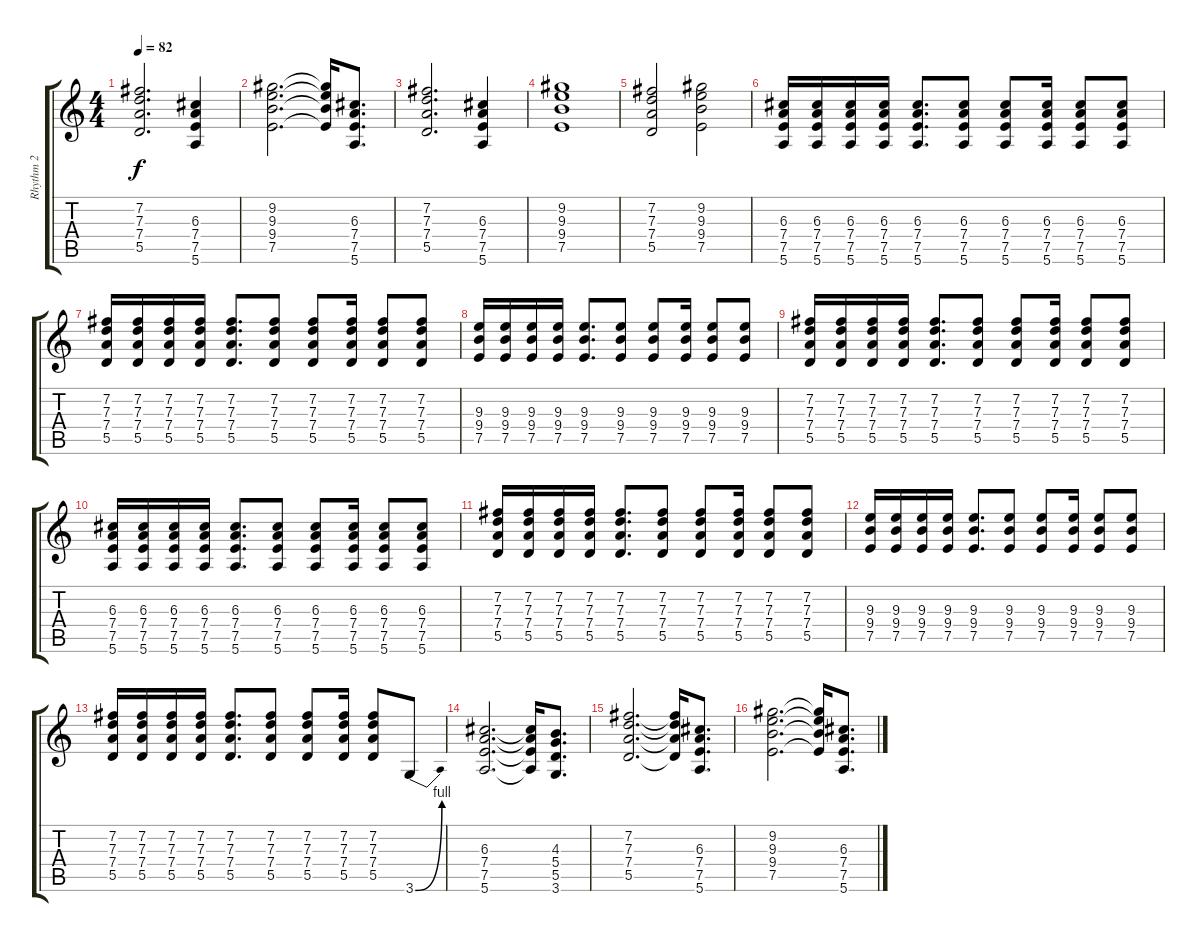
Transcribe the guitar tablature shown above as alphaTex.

\track ("Rhythm 2" "Rhythm 2") {instrument distortionguitar}
\staff {score tabs}
\tuning (E4 B3 G3 D3 A2 E2) {hide}
\ts (4 4)
\tempo 82
\clef g2
\ks c
(7.2 7.3 7.4 5.5).2{d dy f} (6.3 7.4 7.5 5.6).4 |
(9.2 9.3 9.4 7.5).2{d} (9.2{t} 9.3{t} 9.4{t} 7.5{t}).16 (6.3 7.4 7.5 5.6).8{d} |
(7.2 7.3 7.4 5.5).2{d} (6.3 7.4 7.5 5.6).4 |
(9.2 9.3 9.4 7.5).1 |
(7.2 7.3 7.4 5.5).2 (9.2 9.3 9.4 7.5).2 |
(6.3 7.4 7.5 5.6).16 (6.3 7.4 7.5 5.6).16 (6.3 7.4 7.5 5.6).16 (6.3 7.4 7.5 5.6).16 (6.3 7.4 7.5 5.6).8{d} (6.3 7.4 7.5 5.6).8 (6.3 7.4 7.5 5.6).8 (6.3 7.4 7.5 5.6).16 (6.3 7.4 7.5 5.6).8 (6.3 7.4 7.5 5.6).8 |
(7.2 7.3 7.4 5.5).16 (7.2 7.3 7.4 5.5).16 (7.2 7.3 7.4 5.5).16 (7.2 7.3 7.4 5.5).16 (7.2 7.3 7.4 5.5).8{d} (7.2 7.3 7.4 5.5).8 (7.2 7.3 7.4 5.5).8 (7.2 7.3 7.4 5.5).16 (7.2 7.3 7.4 5.5).8 (7.2 7.3 7.4 5.5).8 |
(9.3 9.4 7.5).16 (9.3 9.4 7.5).16 (9.3 9.4 7.5).16 (9.3 9.4 7.5).16 (9.3 9.4 7.5).8{d} (9.3 9.4 7.5).8 (9.3 9.4 7.5).8 (9.3 9.4 7.5).16 (9.3 9.4 7.5).8 (9.3 9.4 7.5).8 |
(7.2 7.3 7.4 5.5).16 (7.2 7.3 7.4 5.5).16 (7.2 7.3 7.4 5.5).16 (7.2 7.3 7.4 5.5).16 (7.2 7.3 7.4 5.5).8{d} (7.2 7.3 7.4 5.5).8 (7.2 7.3 7.4 5.5).8 (7.2 7.3 7.4 5.5).16 (7.2 7.3 7.4 5.5).8 (7.2 7.3 7.4 5.5).8 |
(6.3 7.4 7.5 5.6).16 (6.3 7.4 7.5 5.6).16 (6.3 7.4 7.5 5.6).16 (6.3 7.4 7.5 5.6).16 (6.3 7.4 7.5 5.6).8{d} (6.3 7.4 7.5 5.6).8 (6.3 7.4 7.5 5.6).8 (6.3 7.4 7.5 5.6).16 (6.3 7.4 7.5 5.6).8 (6.3 7.4 7.5 5.6).8 |
(7.2 7.3 7.4 5.5).16 (7.2 7.3 7.4 5.5).16 (7.2 7.3 7.4 5.5).16 (7.2 7.3 7.4 5.5).16 (7.2 7.3 7.4 5.5).8{d} (7.2 7.3 7.4 5.5).8 (7.2 7.3 7.4 5.5).8 (7.2 7.3 7.4 5.5).16 (7.2 7.3 7.4 5.5).8 (7.2 7.3 7.4 5.5).8 |
(9.3 9.4 7.5).16 (9.3 9.4 7.5).16 (9.3 9.4 7.5).16 (9.3 9.4 7.5).16 (9.3 9.4 7.5).8{d} (9.3 9.4 7.5).8 (9.3 9.4 7.5).8 (9.3 9.4 7.5).16 (9.3 9.4 7.5).8 (9.3 9.4 7.5).8 |
(7.2 7.3 7.4 5.5).16 (7.2 7.3 7.4 5.5).16 (7.2 7.3 7.4 5.5).16 (7.2 7.3 7.4 5.5).16 (7.2 7.3 7.4 5.5).8{d} (7.2 7.3 7.4 5.5).8 (7.2 7.3 7.4 5.5).8 (7.2 7.3 7.4 5.5).16 (7.2 7.3 7.4 5.5).8 3.6{be (bend 0 0 60 4)}.8{volume 16} |
(6.3 7.4 7.5 5.6).2{d} (6.3{t} 7.4{t} 7.5{t} 5.6{t}).16 (4.3 5.4 5.5 3.6).8{d volume 9} |
(7.2 7.3 7.4 5.5).2{d} (7.2{t} 7.3{t} 7.4{t} 5.5{t}).16 (6.3 7.4 7.5 5.6).8{d} |
(9.2 9.3 9.4 7.5).2{d} (9.2{t} 9.3{t} 9.4{t} 7.5{t}).16 (6.3 7.4 7.5 5.6).8{d}
